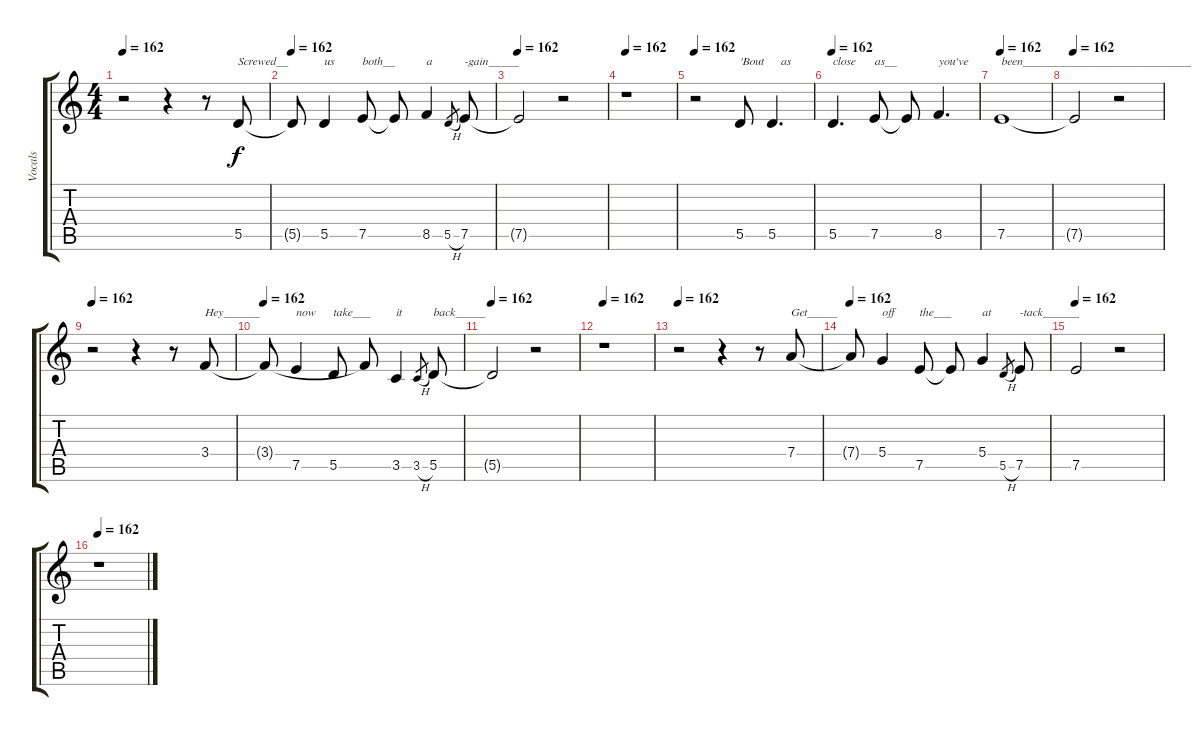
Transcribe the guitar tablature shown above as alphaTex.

\track ("Vocals" "Vocals") {instrument guitarharmonics}
\staff {score tabs}
\tuning (E4 B3 G3 D3 A2 E2) {hide}
\ts (4 4)
\tempo 162
\clef g2
\ks c
r.2{dy f} r.4 r.8 5.5.8{txt "Screwed__"} |
\tempo 162
5.5{t}.8 5.5.4{txt "us"} 7.5.8{txt "both__"} 7.5{t}.8 8.5.4{txt "a"} 5.5{h}.8{gr} 7.5.8{txt "-gain_____"} |
\tempo 162
7.5{t}.2 r.2 |
\tempo 162
r.1 |
\tempo 162
r.2 5.5.8{txt "'Bout"} 5.5.4{d txt "   as"} |
\tempo 162
5.5.4{d txt "close"} 7.5.8{txt "as__"} 7.5{t}.8 8.5.4{d txt "you've"} |
\tempo 162
7.5.1{txt "been____________________________"} |
\tempo 162
7.5{t}.2 r.2 |
\tempo 162
r.2{volume 13} r.4 r.8 3.4.8{txt "Hey______"} |
\tempo 162
3.4{t}.8 7.5.4{txt "now"} 5.5.8{txt "take___"} 3.4{t}.8 3.5.4{txt "it"} 3.5{h}.8{gr} 5.5.8{txt "back_____"} |
\tempo 162
5.5{t}.2 r.2 |
\tempo 162
r.1 |
\tempo 162
r.2 r.4 r.8 7.4.8{txt "Get_____"} |
\tempo 162
7.4{t}.8 5.4.4{txt "off"} 7.5.8{txt "the___"} 7.5{t}.8 5.4.4{txt "at"} 5.5{h}.8{gr} 7.5.8{txt "-tack______"} |
\tempo 162
7.5.2 r.2 |
\tempo 162
r.1
